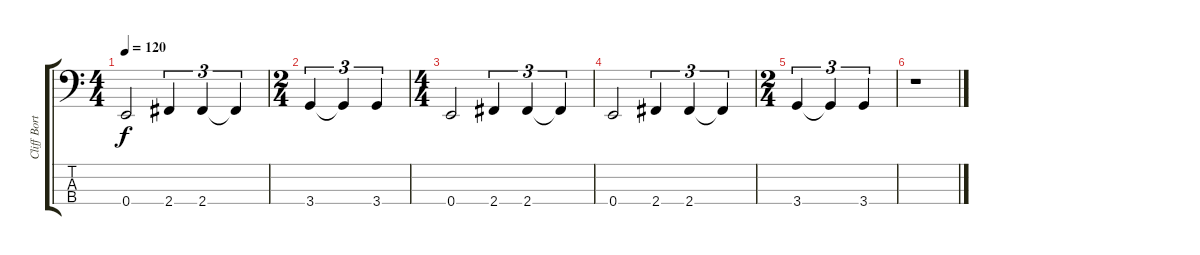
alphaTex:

\track ("Cliff Borton" "Cliff Bort") {instrument distortionguitar}
\staff {score tabs}
\tuning (G2 D2 A1 E1) {hide}
\ts (4 4)
\tempo 120
\clef f4
\ks c
0.4.2{dy f} 2.4.4{tu (3 2)} 2.4.4{tu (3 2)} 2.4{t}.4{tu (3 2)} |
\ts (2 4)
3.4.4{tu (3 2)} 3.4{t}.4{tu (3 2)} 3.4.4{tu (3 2)} |
\ts (4 4)
0.4.2 2.4.4{tu (3 2)} 2.4.4{tu (3 2)} 2.4{t}.4{tu (3 2)} |
0.4.2 2.4.4{tu (3 2)} 2.4.4{tu (3 2)} 2.4{t}.4{tu (3 2)} |
\ts (2 4)
3.4.4{tu (3 2)} 3.4{t}.4{tu (3 2)} 3.4.4{tu (3 2)} |
r.1
